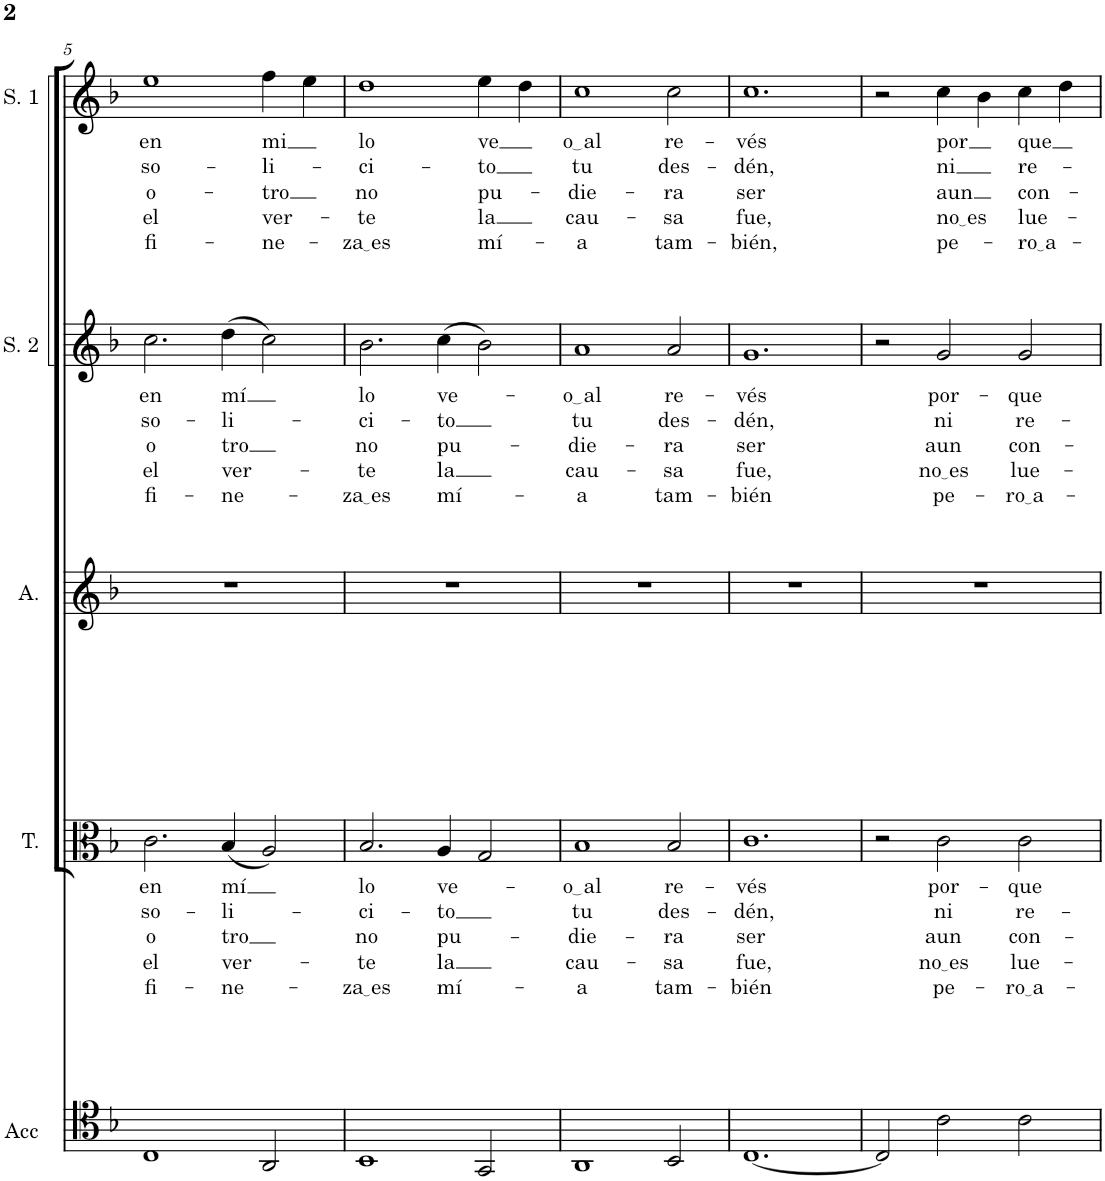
**kern	**kern	**text	**text	**text	**text	**text	**kern	**kern	**text	**text	**text	**text	**text	**kern	**text	**text	**text	**text	**text
*part5	*part4	*part4	*part4	*part4	*part4	*part4	*part3	*part2	*part2	*part2	*part2	*part2	*part2	*part1	*part1	*part1	*part1	*part1	*part1
*staff5	*staff4	*staff4	*staff4	*staff4	*staff4	*staff4	*staff3	*staff2	*staff2	*staff2	*staff2	*staff2	*staff2	*staff1	*staff1	*staff1	*staff1	*staff1	*staff1
*I"Acompañamiento	*I"Tenor	*	*	*	*	*	*I"Alto	*I"Soprano 2	*	*	*	*	*	*I"Soprano 1	*	*	*	*	*
*	*I'T.	*	*	*	*	*	*I'A.	*I'S. 2	*	*	*	*	*	*I'S. 1	*	*	*	*	*
!!LO:PB:g=z
*clefC4	*clefC3	*	*	*	*	*	*clefG2	*clefG2	*	*	*	*	*	*clefG2	*	*	*	*	*
*k[b-]	*k[b-]	*	*	*	*	*	*k[b-]	*k[b-]	*	*	*	*	*	*k[b-]	*	*	*	*	*
*M3/2	*M3/2	*	*	*	*	*	*M3/2	*M3/2	*	*	*	*	*	*M3/2	*	*	*	*	*
=5	=5	=5	=5	=5	=5	=5	=5	=5	=5	=5	=5	=5	=5	=5	=5	=5	=5	=5	=5
!	!	!LO:LY:b	!LO:LY:b	!LO:LY:b	!LO:LY:b	!LO:LY:b	!	!	!LO:LY:b	!LO:LY:b	!LO:LY:b	!LO:LY:b	!LO:LY:b	!	!LO:LY:b	!LO:LY:b	!LO:LY:b	!LO:LY:b	!LO:LY:b
1C	2.c\	en	so-	o	el	fi-	1.r	2.cc\	en	so-	o	el	fi-	1ee	en	so-	o-	el	fi-
!	!	!LO:LY:b	!LO:LY:b	!LO:LY:b	!LO:LY:b	!LO:LY:b	!	!	!LO:LY:b	!LO:LY:b	!LO:LY:b	!LO:LY:b	!LO:LY:b	!	!	!	!	!	!
.	(4B-/	mí	-li-	-tro	ver-	-ne-	.	(4dd\	mí	-li-	-tro	ver-	-ne-	.	.	.	.	.	.
!	!	!	!	!	!	!	!	!	!	!	!	!	!	!	!LO:LY:b	!LO:LY:b	!LO:LY:b	!LO:LY:b	!LO:LY:b
2AA/	2A/)	.	.	.	.	.	.	2cc\)	.	.	.	.	.	4ff\	mi	-li-	-tro	ver-	-ne-
.	.	.	.	.	.	.	.	.	.	.	.	.	.	4ee\	.	.	.	.	.
=6	=6	=6	=6	=6	=6	=6	=6	=6	=6	=6	=6	=6	=6	=6	=6	=6	=6	=6	=6
!	!	!LO:LY:b	!LO:LY:b	!LO:LY:b	!LO:LY:b	!LO:LY:b	!	!	!LO:LY:b	!LO:LY:b	!LO:LY:b	!LO:LY:b	!LO:LY:b	!	!LO:LY:b	!LO:LY:b	!LO:LY:b	!LO:LY:b	!LO:LY:b
1BB-	2.B-/	lo	-ci-	no	-te	za es	1.r	2.b-\	lo	-ci-	no	-te	za es	1dd	lo	-ci-	no	-te	za es
!	!	!LO:LY:b	!LO:LY:b	!LO:LY:b	!LO:LY:b	!LO:LY:b	!	!	!LO:LY:b	!LO:LY:b	!LO:LY:b	!LO:LY:b	!LO:LY:b	!	!	!	!	!	!
.	4A/	-ve-	-to	pu-	la	mí-	.	(4cc\	-ve-	-to	pu-	la	mí-	.	.	.	.	.	.
!	!	!	!	!	!	!	!	!	!	!	!	!	!	!	!LO:LY:b	!LO:LY:b	!LO:LY:b	!LO:LY:b	!LO:LY:b
2GG/	2G/	.	.	.	.	.	.	2b-\)	.	.	.	.	.	4ee\	ve	-to	pu-	la	mí-
.	.	.	.	.	.	.	.	.	.	.	.	.	.	4dd\	.	.	.	.	.
=7	=7	=7	=7	=7	=7	=7	=7	=7	=7	=7	=7	=7	=7	=7	=7	=7	=7	=7	=7
!	!	!LO:LY:b	!LO:LY:b	!LO:LY:b	!LO:LY:b	!LO:LY:b	!	!	!LO:LY:b	!LO:LY:b	!LO:LY:b	!LO:LY:b	!LO:LY:b	!	!LO:LY:b	!LO:LY:b	!LO:LY:b	!LO:LY:b	!LO:LY:b
1AA	1B-	o al	tu	-die-	cau-	-a	1.r	1a	o al	tu	-die-	cau-	-a	1cc	o al	tu	-die-	cau-	-a
!	!	!LO:LY:b	!LO:LY:b	!LO:LY:b	!LO:LY:b	!LO:LY:b	!	!	!LO:LY:b	!LO:LY:b	!LO:LY:b	!LO:LY:b	!LO:LY:b	!	!LO:LY:b	!LO:LY:b	!LO:LY:b	!LO:LY:b	!LO:LY:b
2BB-/	2B-/	re-	des-	-ra	-sa	tam-	.	2a/	re-	des-	-ra	-sa	tam-	2cc\	re-	des-	-ra	-sa	tam-
=8	=8	=8	=8	=8	=8	=8	=8	=8	=8	=8	=8	=8	=8	=8	=8	=8	=8	=8	=8
!	!	!LO:LY:b	!LO:LY:b	!LO:LY:b	!LO:LY:b	!LO:LY:b	!	!	!LO:LY:b	!LO:LY:b	!LO:LY:b	!LO:LY:b	!LO:LY:b	!	!LO:LY:b	!LO:LY:b	!LO:LY:b	!LO:LY:b	!LO:LY:b
[1.C	1.c	-vés	-dén,	ser	fue,	-bién	1.r	1.g	-vés	-dén,	ser	fue,	-bién	1.cc	-vés	-dén,	ser	fue,	-bién,
=9	=9	=9	=9	=9	=9	=9	=9	=9	=9	=9	=9	=9	=9	=9	=9	=9	=9	=9	=9
2C/]	2r	.	.	.	.	.	1.r	2r	.	.	.	.	.	2r	.	.	.	.	.
!	!	!LO:LY:b	!LO:LY:b	!LO:LY:b	!LO:LY:b	!LO:LY:b	!	!	!LO:LY:b	!LO:LY:b	!LO:LY:b	!LO:LY:b	!LO:LY:b	!	!LO:LY:b	!LO:LY:b	!LO:LY:b	!LO:LY:b	!LO:LY:b
2c\	2c\	por-	ni	aun	no es	pe-	.	2g/	por-	ni	aun	no es	pe-	4cc\	por	ni	aun	no es	pe-
.	.	.	.	.	.	.	.	.	.	.	.	.	.	4b-\	.	.	.	.	.
!	!	!LO:LY:b	!LO:LY:b	!LO:LY:b	!LO:LY:b	!LO:LY:b	!	!	!LO:LY:b	!LO:LY:b	!LO:LY:b	!LO:LY:b	!LO:LY:b	!	!LO:LY:b	!LO:LY:b	!LO:LY:b	!LO:LY:b	!LO:LY:b
2c\	2c\	-que	re-	con-	lue-	ro a	.	2g/	-que	re-	con-	lue-	ro a	4cc\	que	re-	con-	lue-	ro a
.	.	.	.	.	.	.	.	.	.	.	.	.	.	4dd\	.	.	.	.	.
=	=	=	=	=	=	=	=	=	=	=	=	=	=	=	=	=	=	=	=
*-	*-	*-	*-	*-	*-	*-	*-	*-	*-	*-	*-	*-	*-	*-	*-	*-	*-	*-	*-
